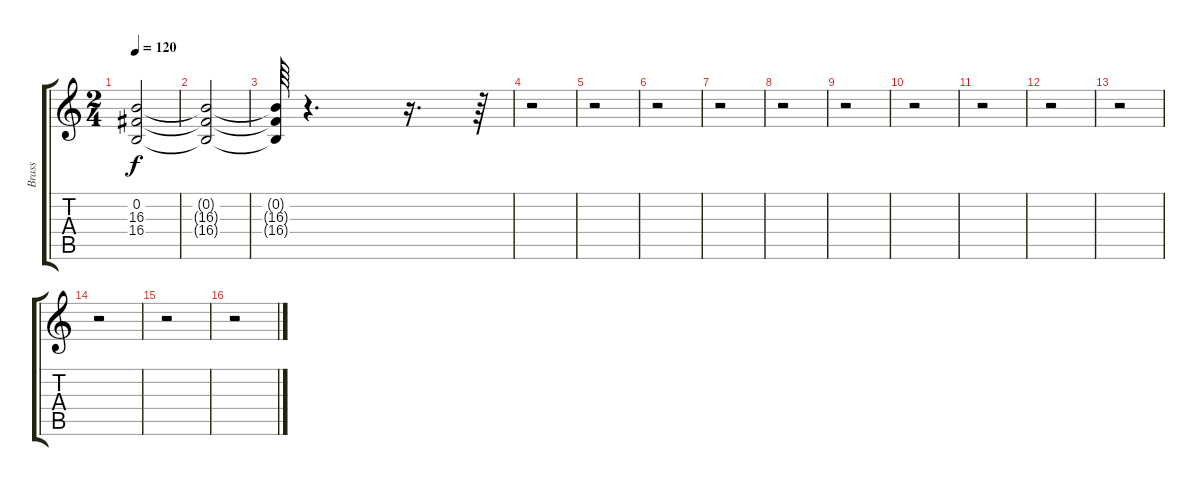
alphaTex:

\track ("Brass" "Brass") {instrument brasssection}
\staff {score tabs}
\tuning (E4 B3 G3 D3 A2 E2) {hide}
\ts (2 4)
\tempo 120
\clef g2
\ks c
(0.2{t} 16.3{t} 16.4{t}).2{dy f} |
(0.2{t} 16.3{t} 16.4{t}).2 |
(0.2{t} 16.3{t} 16.4{t}).64 r.4{d} r.16{d} r.64 |
r.2 |
r.2 |
r.2 |
r.2 |
r.2 |
r.2 |
r.2 |
r.2 |
r.2 |
r.2 |
r.2 |
r.2 |
r.2
